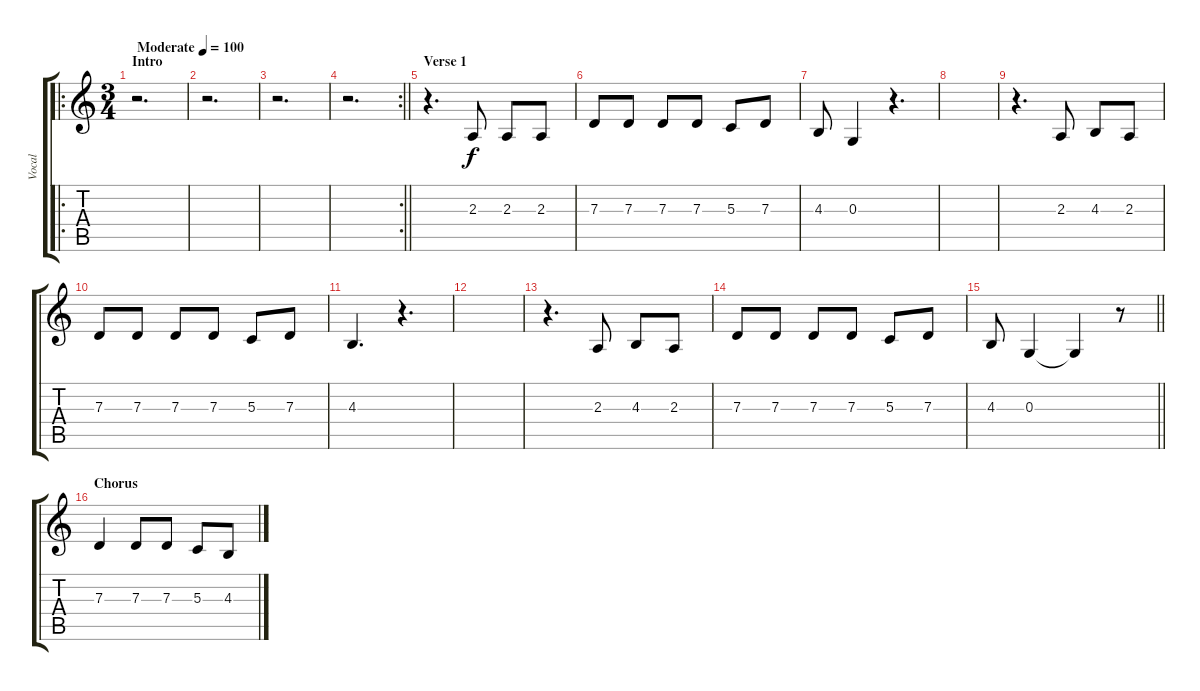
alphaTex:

\track ("Vocal" "Vocal") {instrument flute}
\staff {score tabs}
\tuning (E4 B3 G3 D3 A2 E2) {hide}
\ro
\ts (3 4)
\section ("" "Intro")
\tempo (100 "Moderate")
\clef g2
\ks c
r.2{d dy f instrument flute} |
r.2{d} |
r.2{d} |
\rc 2
\barLineRight lightlight
r.2{d} |
\section ("" "Verse 1")
r.4{d} 2.3.8 2.3.8 2.3.8 |
7.3.8 7.3.8 7.3.8 7.3.8 5.3.8 7.3.8 |
4.3.8 0.3.4 r.4{d} |
|
r.4{d} 2.3.8 4.3.8 2.3.8 |
7.3.8 7.3.8 7.3.8 7.3.8 5.3.8 7.3.8 |
4.3.4{d} r.4{d} |
|
r.4{d} 2.3.8 4.3.8 2.3.8 |
7.3.8 7.3.8 7.3.8 7.3.8 5.3.8 7.3.8 |
\barLineRight lightlight
4.3.8 0.3.4 0.3{t}.4 r.8 |
\section ("" "Chorus")
7.3.4 7.3.8 7.3.8 5.3.8 4.3.8
